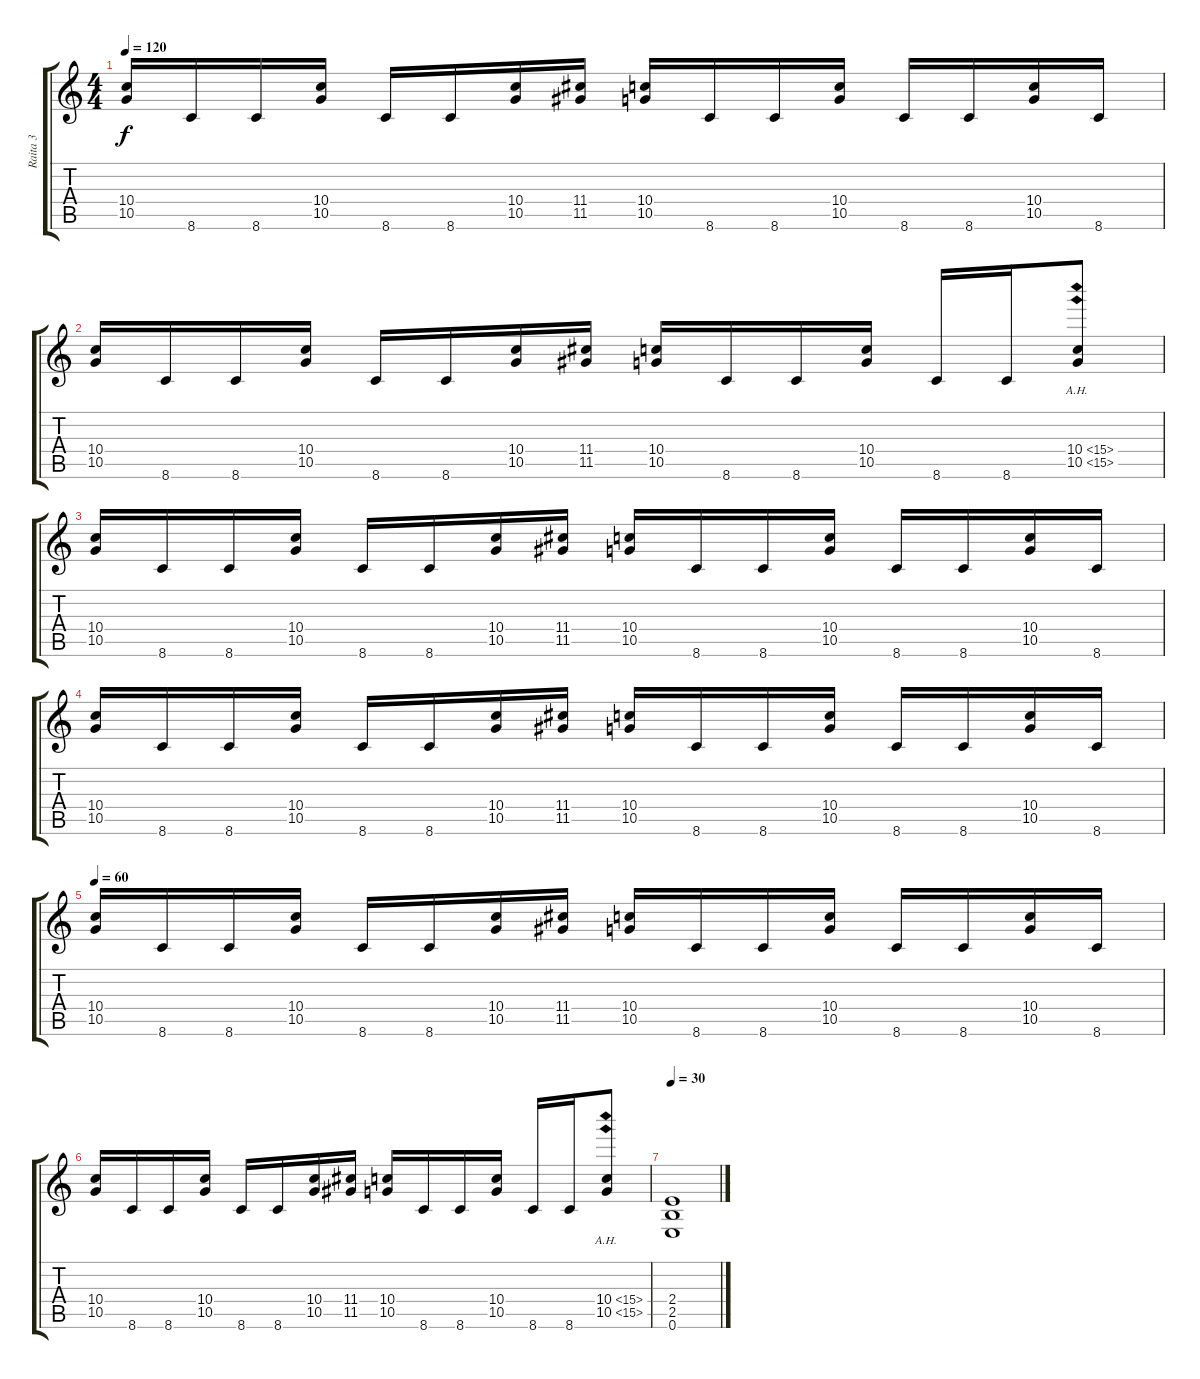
\track ("Raita 3" "Raita 3") {instrument distortionguitar}
\staff {score tabs}
\tuning (E4 B3 G3 D3 A2 E2) {hide}
\ts (4 4)
\tempo 120
\clef g2
\ks c
(10.4 10.5).16{dy f} 8.6.16 8.6.16 (10.4 10.5).16 8.6.16 8.6.16 (10.4 10.5).16 (11.4 11.5).16 (10.4 10.5).16 8.6.16 8.6.16 (10.4 10.5).16 8.6.16 8.6.16 (10.4 10.5).16 8.6.16 |
(10.4 10.5).16 8.6.16 8.6.16 (10.4 10.5).16 8.6.16 8.6.16 (10.4 10.5).16 (11.4 11.5).16 (10.4 10.5).16 8.6.16 8.6.16 (10.4 10.5).16 8.6.16 8.6.16 (10.4{ah 5} 10.5{ah 5}).8 |
(10.4 10.5).16 8.6.16 8.6.16 (10.4 10.5).16 8.6.16 8.6.16 (10.4 10.5).16 (11.4 11.5).16 (10.4 10.5).16 8.6.16 8.6.16 (10.4 10.5).16 8.6.16 8.6.16 (10.4 10.5).16 8.6.16 |
(10.4 10.5).16 8.6.16 8.6.16 (10.4 10.5).16 8.6.16 8.6.16 (10.4 10.5).16 (11.4 11.5).16 (10.4 10.5).16 8.6.16 8.6.16 (10.4 10.5).16 8.6.16 8.6.16 (10.4 10.5).16 8.6.16 |
\tempo 60
(10.4 10.5).16 8.6.16 8.6.16 (10.4 10.5).16 8.6.16 8.6.16 (10.4 10.5).16 (11.4 11.5).16 (10.4 10.5).16 8.6.16 8.6.16 (10.4 10.5).16 8.6.16 8.6.16 (10.4 10.5).16 8.6.16 |
(10.4 10.5).16 8.6.16 8.6.16 (10.4 10.5).16 8.6.16 8.6.16 (10.4 10.5).16 (11.4 11.5).16 (10.4 10.5).16 8.6.16 8.6.16 (10.4 10.5).16 8.6.16 8.6.16 (10.4{ah 5} 10.5{ah 5}).8 |
\tempo 30
(2.4 2.5 0.6).1
